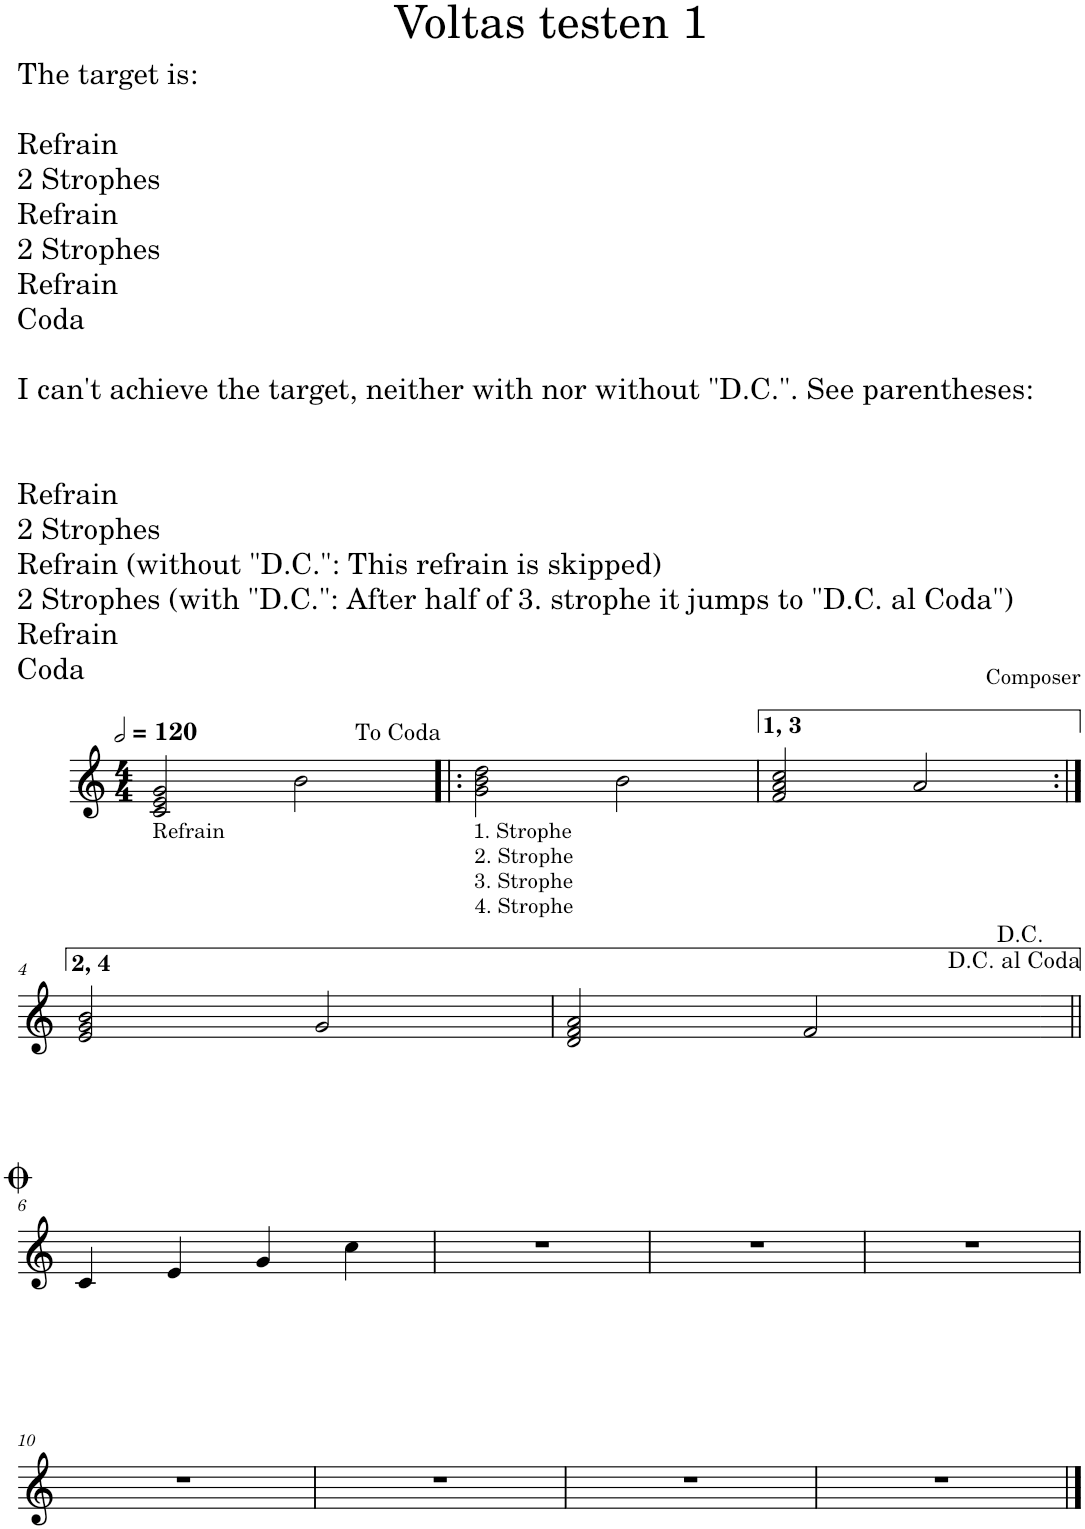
**kern
*part1
*staff1
*I"Piano
*I'Pno.
*clefG2
*k[]
*M4/4
*MM240
=1
!LO:TX:b:t=Refrain
2c/ 2e/ 2g/
2b\
=2!|:
!LO:TX:b:t=1. Strophe
!LO:TX:b:t=2. Strophe
!LO:TX:b:t=3. Strophe
!LO:TX:b:t=4. Strophe
2g\ 2b\ 2dd\
2b\
=3
2f/ 2a/ 2cc/
2a/
!!LO:LB:g=z
=4:|!
2e/ 2g/ 2b/
2g/
=5
2d/ 2f/ 2a/
2f/
=5X1-
64ryy
!!LO:LB:g=z
=6||
4c/
4e/
4g/
4cc\
=7
1r
=8
1r
=9
1r
!!LO:LB:g=z
=10
1r
=11
1r
=12
1r
=13
1r
==
*-
